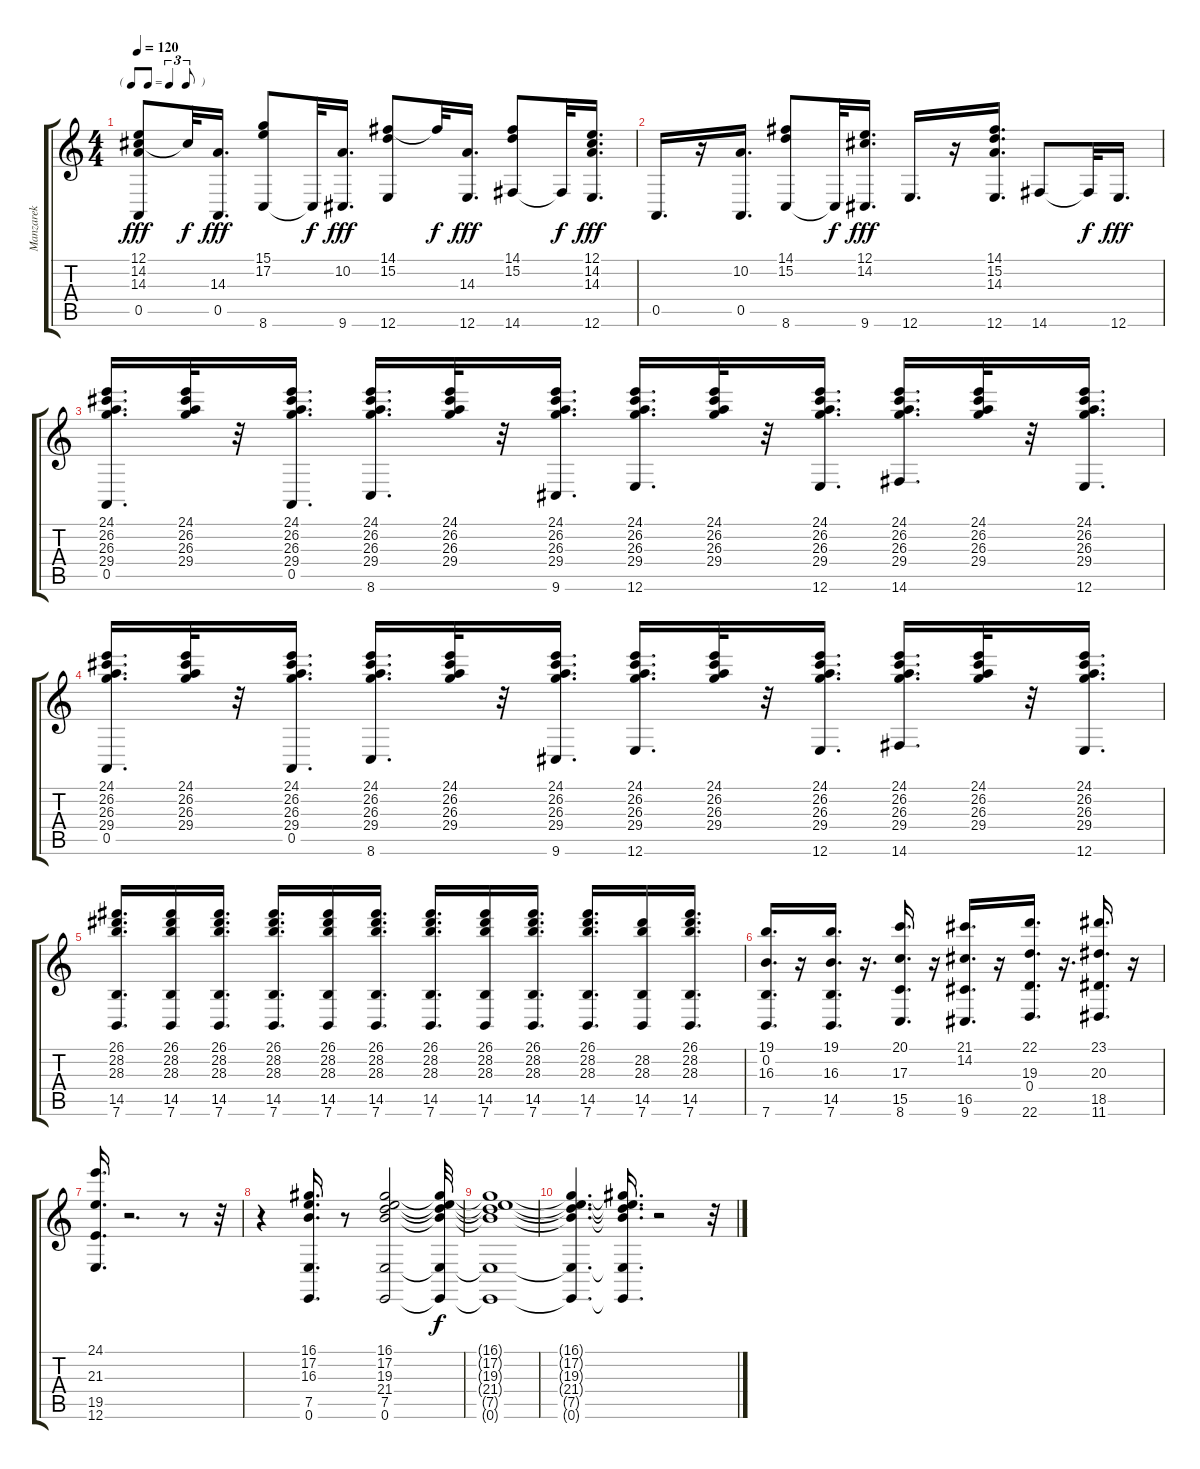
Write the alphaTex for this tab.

\track ("Manzarek" "Manzarek") {instrument acousticgrandpiano}
\staff {score tabs}
\tuning (E4 B3 G3 D3 A2 E2) {hide}
\ts (4 4)
\tf triplet8th
\tempo 120
\clef g2
\ks c
(12.1 14.2 14.3 0.5).8{dy fff} 14.2{t}.32{dy f} (14.3 0.5).16{d dy fff} (15.1 17.2 8.6).8 8.6{t}.32{dy f} (10.2 9.6).16{d dy fff} (14.1 15.2 12.6).8 14.1{t}.32{dy f} (14.3 12.6).16{d dy fff} (14.1 15.2 14.6).8 14.6{t}.32{dy f} (12.1 14.2 14.3 12.6).16{d dy fff} |
0.5.16{d} r.16 (10.2 0.5).16{d} (14.1 15.2 8.6).8 8.6{t}.32{dy f} (12.1 14.2 9.6).16{d dy fff} 12.6.16{d} r.16 (14.1 15.2 14.3 12.6).16{d} 14.6.8 14.6{t}.32{dy f} 12.6.16{d dy fff} |
(24.1 26.2 26.3 29.4 0.5).16{d} (24.1 26.2 26.3 29.4).32 r.32 (24.1 26.2 26.3 29.4 0.5).16{d} (24.1 26.2 26.3 29.4 8.6).16{d} (24.1 26.2 26.3 29.4).32 r.32 (24.1 26.2 26.3 29.4 9.6).16{d} (24.1 26.2 26.3 29.4 12.6).16{d} (24.1 26.2 26.3 29.4).32 r.32 (24.1 26.2 26.3 29.4 12.6).16{d} (24.1 26.2 26.3 29.4 14.6).16{d} (24.1 26.2 26.3 29.4).32 r.32 (24.1 26.2 26.3 29.4 12.6).16{d} |
(24.1 26.2 26.3 29.4 0.5).16{d} (24.1 26.2 26.3 29.4).32 r.32 (24.1 26.2 26.3 29.4 0.5).16{d} (24.1 26.2 26.3 29.4 8.6).16{d} (24.1 26.2 26.3 29.4).32 r.32 (24.1 26.2 26.3 29.4 9.6).16{d} (24.1 26.2 26.3 29.4 12.6).16{d} (24.1 26.2 26.3 29.4).32 r.32 (24.1 26.2 26.3 29.4 12.6).16{d} (24.1 26.2 26.3 29.4 14.6).16{d} (24.1 26.2 26.3 29.4).32 r.32 (24.1 26.2 26.3 29.4 12.6).16{d} |
(26.1 28.2 28.3 14.5 7.6).16{d} (26.1 28.2 28.3 14.5 7.6).16 (26.1 28.2 28.3 14.5 7.6).16{d} (26.1 28.2 28.3 14.5 7.6).16{d} (26.1 28.2 28.3 14.5 7.6).16 (26.1 28.2 28.3 14.5 7.6).16{d} (26.1 28.2 28.3 14.5 7.6).16{d} (26.1 28.2 28.3 14.5 7.6).16 (26.1 28.2 28.3 14.5 7.6).16{d} (26.1 28.2 28.3 14.5 7.6).16{d} (28.2 28.3 14.5 7.6).16 (26.1 28.2 28.3 14.5 7.6).16{d} |
(19.1 0.2 16.3 7.6).16{d} r.16 (19.1 16.3 14.5 7.6).16{d} r.16{d} (20.1 17.3 15.5 8.6).16{d} r.16 (21.1 14.2 16.5 9.6).16{d} r.16 (22.1 19.3 0.4 22.6).16{d} r.16{d} (23.1 20.3 18.5 11.6).16{d} r.16 |
(24.1 21.3 19.5 12.6).16{d} r.2{d} r.8 r.32 |
r.4 (16.1 17.2 16.3 7.5 0.6).16{d} r.8 (16.1 17.2 19.3 21.4 7.5 0.6).2 (16.1{t} 17.2{t} 19.3{t} 21.4{t} 7.5{t} 0.6{t}).32{dy f} |
(16.1{t} 17.2{t} 19.3{t} 21.4{t} 7.5{t} 0.6{t}).1 |
(16.1{t} 17.2{t} 19.3{t} 21.4{t} 7.5{t} 0.6{t}).4{d} (16.1{t} 17.2{t} 19.3{t} 21.4{t} 7.5{t} 0.6{t}).16{d} r.2 r.32
